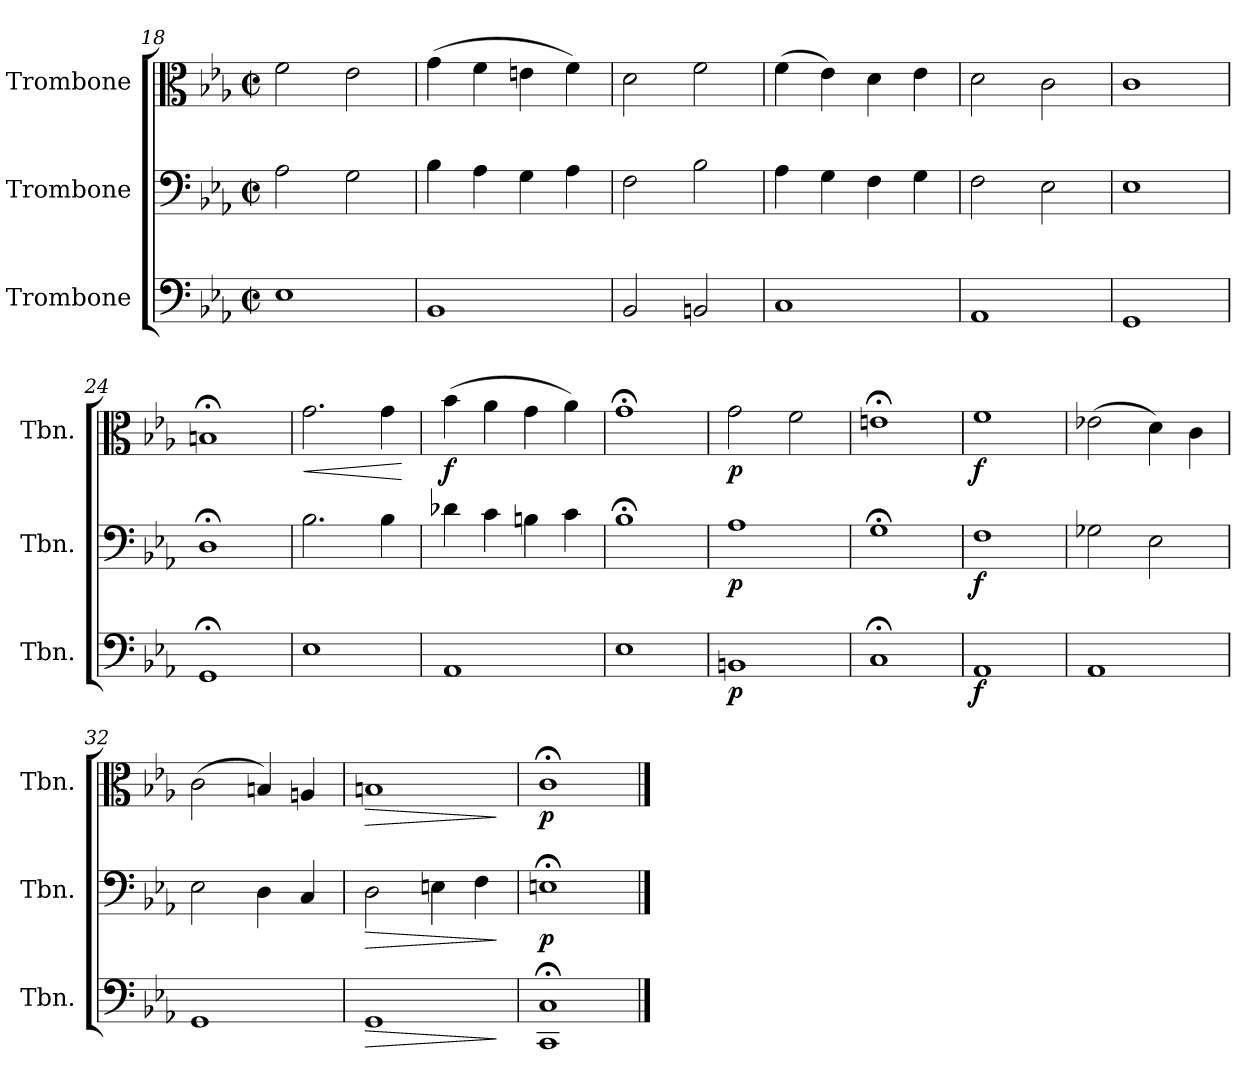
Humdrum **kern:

**kern	**dynam	**kern	**dynam	**kern	**dynam
*part3	*part3	*part2	*part2	*part1	*part1
*staff3	*staff3	*staff2	*staff2	*staff1	*staff1
*I"Trombone	*	*I"Trombone	*	*I"Trombone	*
*I'Tbn.	*	*I'Tbn.	*	*I'Tbn.	*
*clefF4	*	*clefF4	*	*clefC3	*
*k[b-e-a-]	*	*k[b-e-a-]	*	*k[b-e-a-]	*
*M2/2	*	*M2/2	*	*M2/2	*
*met(c|)	*	*met(c|)	*	*met(c|)	*
=18	=18	=18	=18	=18	=18
1E-	.	2A-\	.	2f\	.
.	.	2G\	.	2e-\	.
=19	=19	=19	=19	=19	=19
1BB-	.	4B-\	.	(>4g\	.
.	.	4A-\	.	4f\	.
.	.	4G\	.	4en\	.
.	.	4A-\	.	4f\)	.
=20	=20	=20	=20	=20	=20
2BB-/	.	2F\	.	2d\	.
2BBn/	.	2B-\	.	2f\	.
=21	=21	=21	=21	=21	=21
1C	.	4A-\	.	(>4f\	.
.	.	4G\	.	4e-\)	.
.	.	4F\	.	4d\	.
.	.	4G\	.	4e-\	.
=22	=22	=22	=22	=22	=22
1AA-	.	2F\	.	2d\	.
.	.	2E-\	.	2c\	.
=23	=23	=23	=23	=23	=23
1GG	.	1E-	.	1c	.
=24	=24	=24	=24	=24	=24
1GG;<	.	1D;<	.	1Bn;<	.
=25	=25	=25	=25	=25	=25
!	!	!	!	!	!LO:HP:b
1E-	.	2.B-\	.	2.g\	<
.	.	4B-\	.	4g\	.
.	.	.	.	.	[
!!LO:LB:g=z
=26	=26	=26	=26	=26	=26
!	!	!	!	!	!LO:DY:b
1AA-	.	4d-X\	.	(>4b-\	f
.	.	4c\	.	4a-\	.
.	.	4Bn\	.	4g\	.
.	.	4c\	.	4a-\)	.
=27	=27	=27	=27	=27	=27
1E-	.	1B-;<	.	1g;<	.
=28	=28	=28	=28	=28	=28
!	!LO:DY:b	!	!LO:DY:b	!	!LO:DY:b
1BBn	p	1A-	p	2g\	p
.	.	.	.	2f\	.
=29	=29	=29	=29	=29	=29
1C;<	.	1G;<	.	1en;<	.
=30	=30	=30	=30	=30	=30
!	!LO:DY:b	!	!LO:DY:b	!	!LO:DY:b
1AA-	f	1F	f	1f	f
=31	=31	=31	=31	=31	=31
1AA-	.	2G-X\	.	(>2e-X\	.
.	.	2E-\	.	4d\)	.
.	.	.	.	4c\	.
=32	=32	=32	=32	=32	=32
1GG	.	2E-\	.	(>2c\	.
.	.	4D\	.	4Bn/)	.
.	.	4C/	.	4An/	.
=33	=33	=33	=33	=33	=33
!	!LO:HP:b	!	!LO:HP:b	!	!LO:HP:b
1GG	>	2D\	>	1Bn	>
.	.	4En\	.	.	.
.	.	4F\	.	.	.
.	]	.	]	.	]
=34	=34	=34	=34	=34	=34
!	!	!	!LO:DY:b	!	!LO:DY:b
1CC;< 1C;<	.	1En;<	p	1c;<	p
==	==	==	==	==	==
*-	*-	*-	*-	*-	*-
